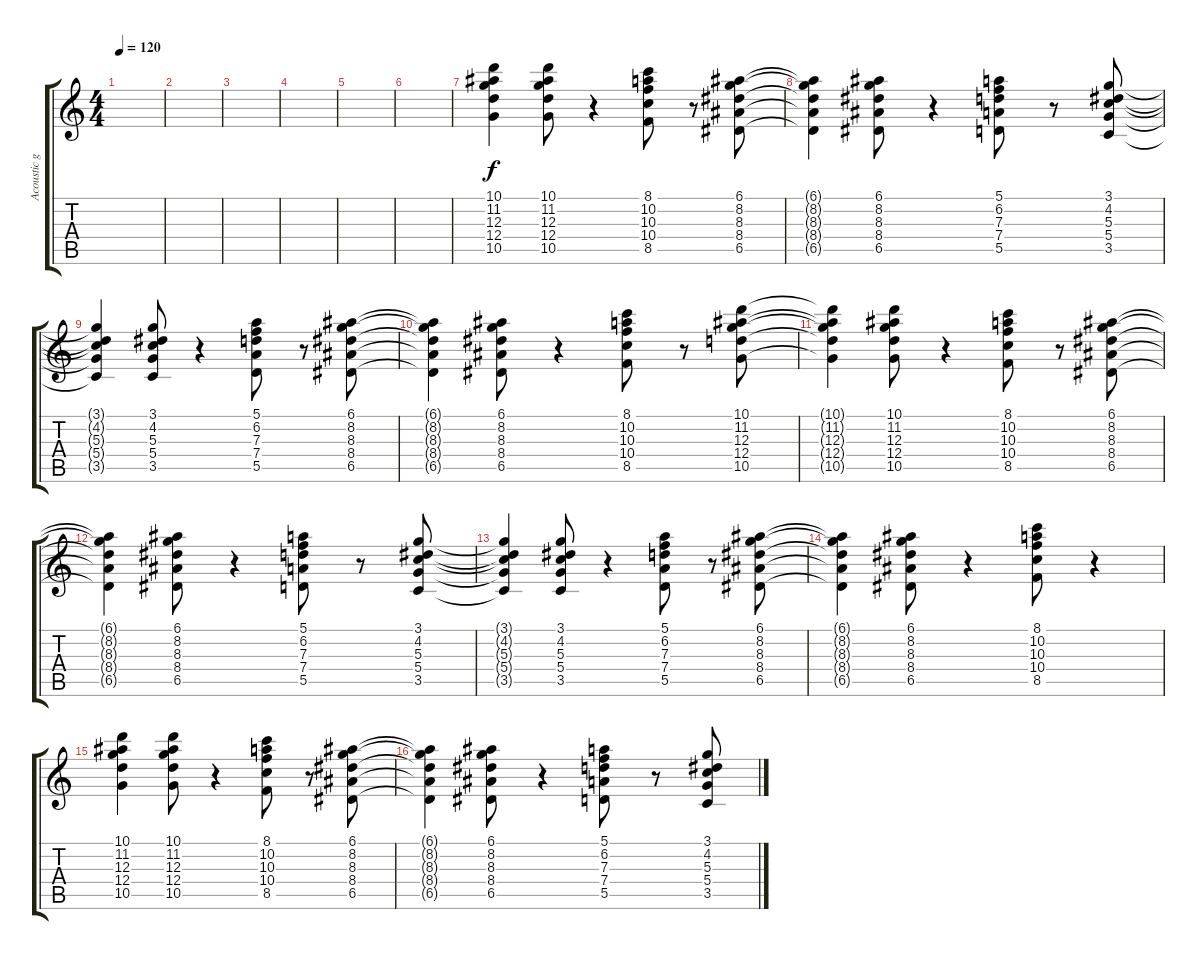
\track ("Acoustic guitar" "Acoustic g") {instrument acousticguitarnylon}
\staff {score tabs}
\tuning (E4 B3 G3 D3 A2 E2) {hide}
\ts (4 4)
\tempo 120
\clef g2
\ks c
|
|
|
|
|
|
(10.1 11.2 12.3 12.4 10.5).4 (10.1 11.2 12.3 12.4 10.5).8 r.4 (8.1 10.2 10.3 10.4 8.5).8 r.8 (6.1 8.2 8.3 8.4 6.5).8 |
(6.1{t} 8.2{t} 8.3{t} 8.4{t} 6.5{t}).4 (6.1 8.2 8.3 8.4 6.5).8 r.4 (5.1 6.2 7.3 7.4 5.5).8 r.8 (3.1 4.2 5.3 5.4 3.5).8 |
(3.1{t} 4.2{t} 5.3{t} 5.4{t} 3.5{t}).4 (3.1 4.2 5.3 5.4 3.5).8 r.4 (5.1 6.2 7.3 7.4 5.5).8 r.8 (6.1 8.2 8.3 8.4 6.5).8 |
(6.1{t} 8.2{t} 8.3{t} 8.4{t} 6.5{t}).4 (6.1 8.2 8.3 8.4 6.5).8 r.4 (8.1 10.2 10.3 10.4 8.5).8 r.8 (10.1 11.2 12.3 12.4 10.5).8 |
(10.1{t} 11.2{t} 12.3{t} 12.4{t} 10.5{t}).4 (10.1 11.2 12.3 12.4 10.5).8 r.4 (8.1 10.2 10.3 10.4 8.5).8 r.8 (6.1 8.2 8.3 8.4 6.5).8 |
(6.1{t} 8.2{t} 8.3{t} 8.4{t} 6.5{t}).4 (6.1 8.2 8.3 8.4 6.5).8 r.4 (5.1 6.2 7.3 7.4 5.5).8 r.8 (3.1 4.2 5.3 5.4 3.5).8 |
(3.1{t} 4.2{t} 5.3{t} 5.4{t} 3.5{t}).4 (3.1 4.2 5.3 5.4 3.5).8 r.4 (5.1 6.2 7.3 7.4 5.5).8 r.8 (6.1 8.2 8.3 8.4 6.5).8 |
(6.1{t} 8.2{t} 8.3{t} 8.4{t} 6.5{t}).4 (6.1 8.2 8.3 8.4 6.5).8 r.4 (8.1 10.2 10.3 10.4 8.5).8 r.4 |
(10.1 11.2 12.3 12.4 10.5).4 (10.1 11.2 12.3 12.4 10.5).8 r.4 (8.1 10.2 10.3 10.4 8.5).8 r.8 (6.1 8.2 8.3 8.4 6.5).8 |
(6.1{t} 8.2{t} 8.3{t} 8.4{t} 6.5{t}).4 (6.1 8.2 8.3 8.4 6.5).8 r.4 (5.1 6.2 7.3 7.4 5.5).8 r.8 (3.1 4.2 5.3 5.4 3.5).8
